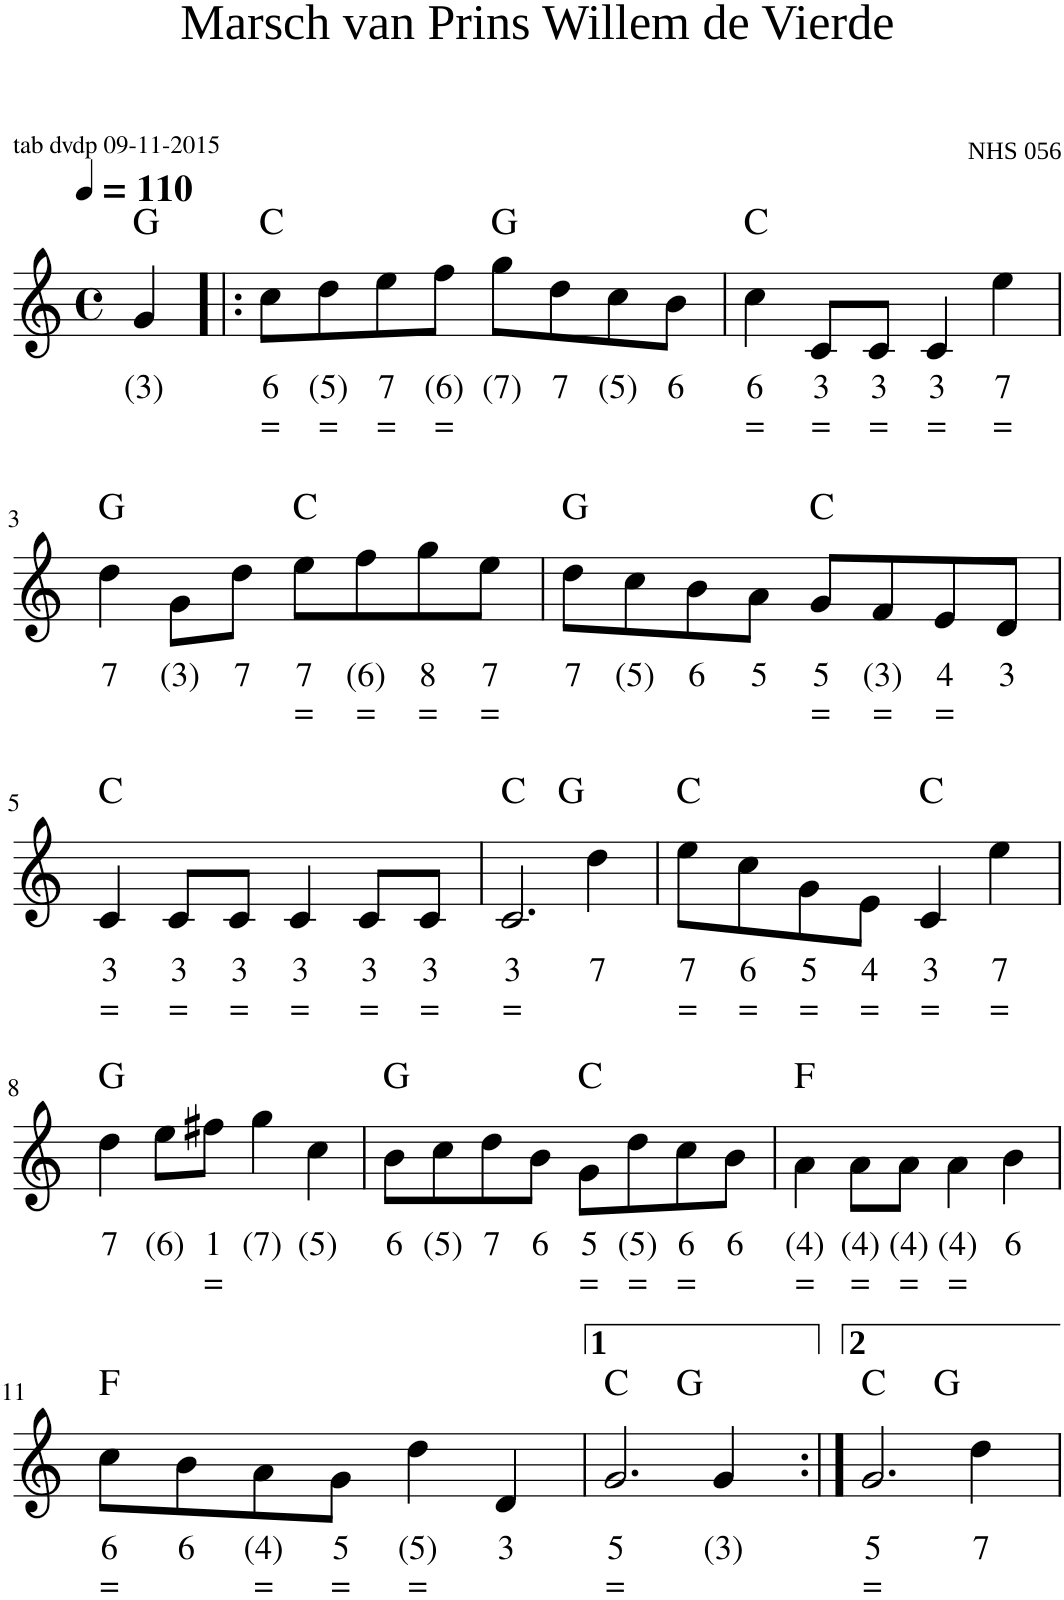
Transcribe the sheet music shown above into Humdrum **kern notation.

**kern	**text	**text	**harte
*part1	*part1	*part1	*part1
*staff1	*staff1	*staff1	*
*clefG2	*	*	*
*k[]	*	*	*
*M4/4	*	*	*
*met(c)	*	*	*
*MM110	*	*	*
=	=	=	=
!	!LO:LY:b	!	!
4g/	(3)	.	G:maj
=1!|:	=1!|:	=1!|:	=1!|:
!	!LO:LY:b	!LO:LY:b	!
8cc\L	6	=	C:maj
!	!LO:LY:b	!LO:LY:b	!
8dd\	(5)	=	.
!	!LO:LY:b	!LO:LY:b	!
8ee\	7	=	.
!	!LO:LY:b	!LO:LY:b	!
8ff\J	(6)	=	.
!	!LO:LY:b	!	!
8gg\L	(7)	.	G:maj
!	!LO:LY:b	!	!
8dd\	7	.	.
!	!LO:LY:b	!	!
8cc\	(5)	.	.
!	!LO:LY:b	!	!
8b\J	6	.	.
=2	=2	=2	=2
!	!LO:LY:b	!LO:LY:b	!
4cc\	6	=	C:maj
!	!LO:LY:b	!LO:LY:b	!
8c/L	3	=	.
!	!LO:LY:b	!LO:LY:b	!
8c/J	3	=	.
!	!LO:LY:b	!LO:LY:b	!
4c/	3	=	.
!	!LO:LY:b	!LO:LY:b	!
4ee\	7	=	.
!!LO:LB:g=z
=3	=3	=3	=3
!	!LO:LY:b	!	!
4dd\	7	.	G:maj
!	!LO:LY:b	!	!
8g\L	(3)	.	.
!	!LO:LY:b	!	!
8dd\J	7	.	.
!	!LO:LY:b	!LO:LY:b	!
8ee\L	7	=	C:maj
!	!LO:LY:b	!LO:LY:b	!
8ff\	(6)	=	.
!	!LO:LY:b	!LO:LY:b	!
8gg\	8	=	.
!	!LO:LY:b	!LO:LY:b	!
8ee\J	7	=	.
=4	=4	=4	=4
!	!LO:LY:b	!	!
8dd\L	7	.	G:maj
!	!LO:LY:b	!	!
8cc\	(5)	.	.
!	!LO:LY:b	!	!
8b\	6	.	.
!	!LO:LY:b	!	!
8a\J	5	.	.
!	!LO:LY:b	!LO:LY:b	!
8g/L	5	=	C:maj
!	!LO:LY:b	!LO:LY:b	!
8f/	(3)	=	.
!	!LO:LY:b	!LO:LY:b	!
8e/	4	=	.
!	!LO:LY:b	!	!
8d/J	3	.	.
!!LO:LB:g=z
=5	=5	=5	=5
!	!LO:LY:b	!LO:LY:b	!
4c/	3	=	C:maj
!	!LO:LY:b	!LO:LY:b	!
8c/L	3	=	.
!	!LO:LY:b	!LO:LY:b	!
8c/J	3	=	.
!	!LO:LY:b	!LO:LY:b	!
4c/	3	=	.
!	!LO:LY:b	!LO:LY:b	!
8c/L	3	=	.
!	!LO:LY:b	!LO:LY:b	!
8c/J	3	=	.
=6	=6	=6	=6
!	!LO:LY:b	!LO:LY:b	!
*^	*	*	*
2.c/	2ryy	3	=	C:maj
.	2ryy	.	.	G:maj
!	!	!LO:LY:b	!	!
4dd\	.	7	.	.
=7	=7	=7	=7	=7
!	!	!LO:LY:b	!LO:LY:b	!
*v	*v	*	*	*
8ee\L	7	=	C:maj
!	!LO:LY:b	!LO:LY:b	!
8cc\	6	=	.
!	!LO:LY:b	!LO:LY:b	!
8g\	5	=	.
!	!LO:LY:b	!LO:LY:b	!
8e\J	4	=	.
!	!LO:LY:b	!LO:LY:b	!
4c/	3	=	C:maj
!	!LO:LY:b	!LO:LY:b	!
4ee\	7	=	.
!!LO:LB:g=z
=8	=8	=8	=8
!	!LO:LY:b	!	!
4dd\	7	.	G:maj
!	!LO:LY:b	!	!
8ee\L	(6)	.	.
!	!LO:LY:b	!LO:LY:b	!
8ff#X\J	1	=	.
!	!LO:LY:b	!	!
4gg\	(7)	.	.
!	!LO:LY:b	!	!
4cc\	(5)	.	.
=9	=9	=9	=9
!	!LO:LY:b	!	!
8b\L	6	.	G:maj
!	!LO:LY:b	!	!
8cc\	(5)	.	.
!	!LO:LY:b	!	!
8dd\	7	.	.
!	!LO:LY:b	!	!
8b\J	6	.	.
!	!LO:LY:b	!LO:LY:b	!
8g\L	5	=	C:maj
!	!LO:LY:b	!LO:LY:b	!
8dd\	(5)	=	.
!	!LO:LY:b	!LO:LY:b	!
8cc\	6	=	.
!	!LO:LY:b	!	!
8b\J	6	.	.
=10	=10	=10	=10
!	!LO:LY:b	!LO:LY:b	!
4a\	(4)	=	F:maj
!	!LO:LY:b	!LO:LY:b	!
8a\L	(4)	=	.
!	!LO:LY:b	!LO:LY:b	!
8a\J	(4)	=	.
!	!LO:LY:b	!LO:LY:b	!
4a\	(4)	=	.
!	!LO:LY:b	!	!
4b\	6	.	.
!!LO:LB:g=z
=11	=11	=11	=11
!	!LO:LY:b	!LO:LY:b	!
8cc\L	6	=	F:maj
!	!LO:LY:b	!	!
8b\	6	.	.
!	!LO:LY:b	!LO:LY:b	!
8a\	(4)	=	.
!	!LO:LY:b	!LO:LY:b	!
8g\J	5	=	.
!	!LO:LY:b	!LO:LY:b	!
4dd\	(5)	=	.
!	!LO:LY:b	!	!
4d/	3	.	.
=12	=12	=12	=12
!	!LO:LY:b	!LO:LY:b	!
*^	*	*	*
2.g/	2ryy	5	=	C:maj
.	2ryy	.	.	G:maj
!	!	!LO:LY:b	!	!
4g/	.	(3)	.	.
=13:|!	=13:|!	=13:|!	=13:|!	=13:|!
!	!	!LO:LY:b	!LO:LY:b	!
2.g/	2ryy	5	=	C:maj
.	2ryy	.	.	G:maj
!	!	!LO:LY:b	!	!
4dd\	.	7	.	.
*v	*v	*	*	*
=	=	=	=
*-	*-	*-	*-
